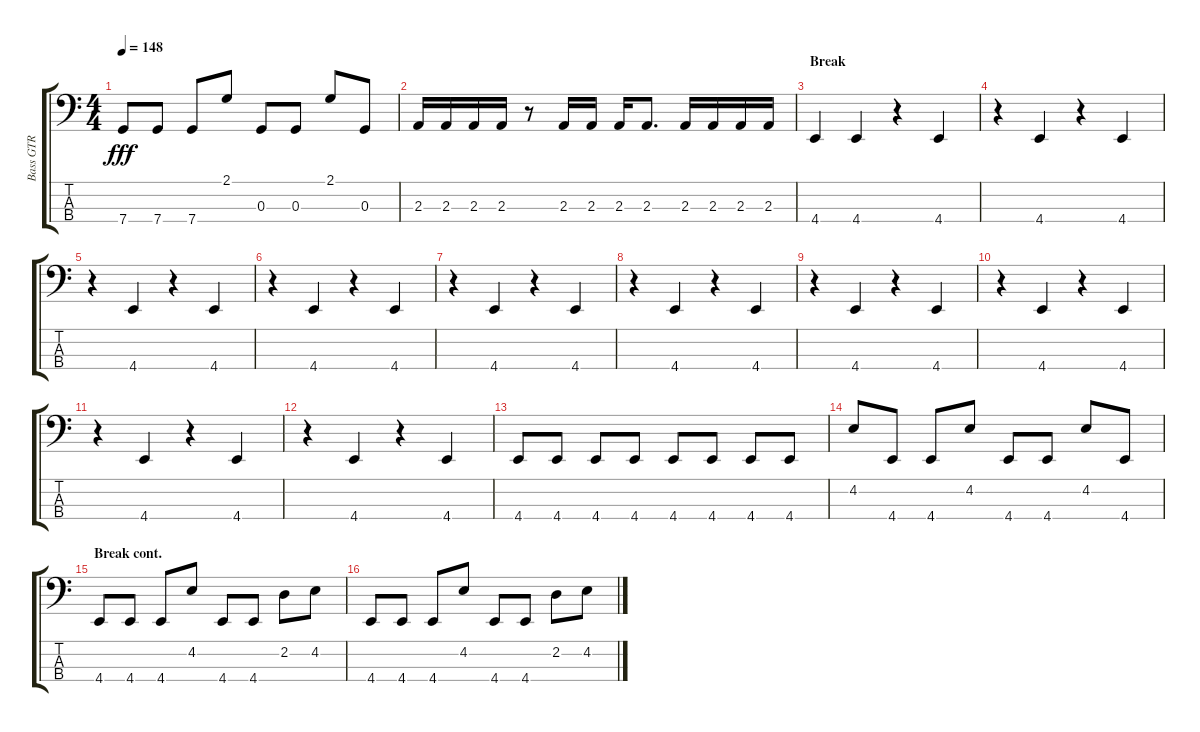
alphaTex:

\track ("Bass GTR" "Bass GTR") {instrument electricbassfinger}
\staff {score tabs}
\tuning (F2 C2 G1 C1) {hide}
\ts (4 4)
\tempo 148
\clef f4
\ks aminor
7.4.8{dy fff} 7.4.8 7.4.8 2.1.8 0.3.8 0.3.8 2.1.8 0.3.8 |
2.3.16 2.3.16 2.3.16 2.3.16 r.8 2.3.16 2.3.16 2.3.16 2.3.8{d} 2.3.16 2.3.16 2.3.16 2.3.16 |
\section ("" "Break")
4.4.4 4.4.4 r.4 4.4.4 |
r.4 4.4.4 r.4 4.4.4 |
r.4 4.4.4 r.4 4.4.4 |
r.4 4.4.4 r.4 4.4.4 |
r.4 4.4.4 r.4 4.4.4 |
r.4 4.4.4 r.4 4.4.4 |
r.4 4.4.4 r.4 4.4.4 |
r.4 4.4.4 r.4 4.4.4 |
r.4 4.4.4 r.4 4.4.4 |
r.4 4.4.4 r.4 4.4.4 |
4.4.8 4.4.8 4.4.8 4.4.8 4.4.8 4.4.8 4.4.8 4.4.8 |
4.2.8 4.4.8 4.4.8 4.2.8 4.4.8 4.4.8 4.2.8 4.4.8 |
\section ("" "Break cont.")
4.4.8 4.4.8 4.4.8 4.2.8 4.4.8 4.4.8 2.2.8 4.2.8 |
4.4.8 4.4.8 4.4.8 4.2.8 4.4.8 4.4.8 2.2.8 4.2.8
